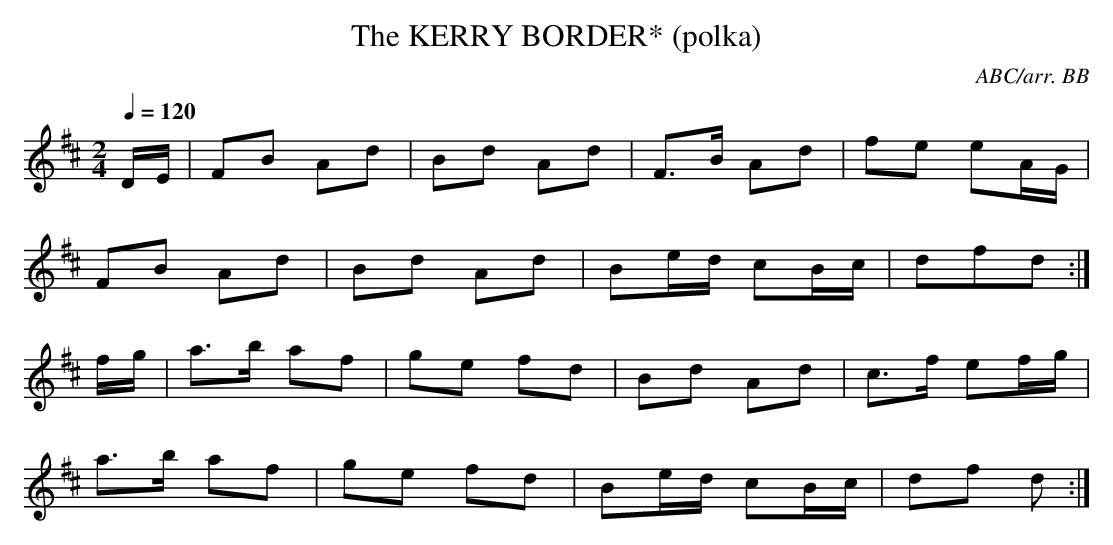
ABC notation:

X:1
T:KERRY BORDER* (polka), The
C:ABC/arr. BB
M:2/4
L:1/8
Q:1/4=120
K:D
D/E/|FB Ad|Bd Ad|F>B Ad|fe eA/G/|
FB Ad|Bd Ad|Be/d/ cB/c/|dfd :|
f/g/|a>b af|ge fd|Bd Ad|c>f ef/g/|
a>b af|ge fd|Be/d/ cB/c/|df d :|
